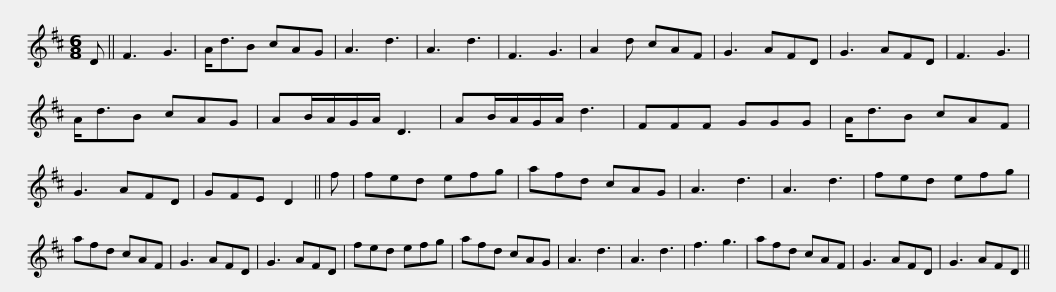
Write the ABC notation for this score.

X:1
L:1/8
M:6/8
I:linebreak $
K:D
V:1 treble
V:1
 D || F3 G3 | A<dB cAG | A3 d3 | A3 d3 | %5
 F3 G3 | A2 d cAF | G3 AFD | G3 AFD | F3 G3 |$ %10
 A<dB cAG | AB/A/G/A/ D3 | AB/A/G/A/ d3 | FFF GGG | A<dB cAF | %15
 G3 AFD | GFE D2 || f |$ fed efg | afd cAG | %20
 A3 d3 | A3 d3 | fed efg | afd cAF | G3 AFD | %25
 G3 AFD |$ fed efg | afd cAG | A3 d3 | A3 d3 | %30
 f3 g3 | afd cAF | G3 AFD | G3 AFD || %34
